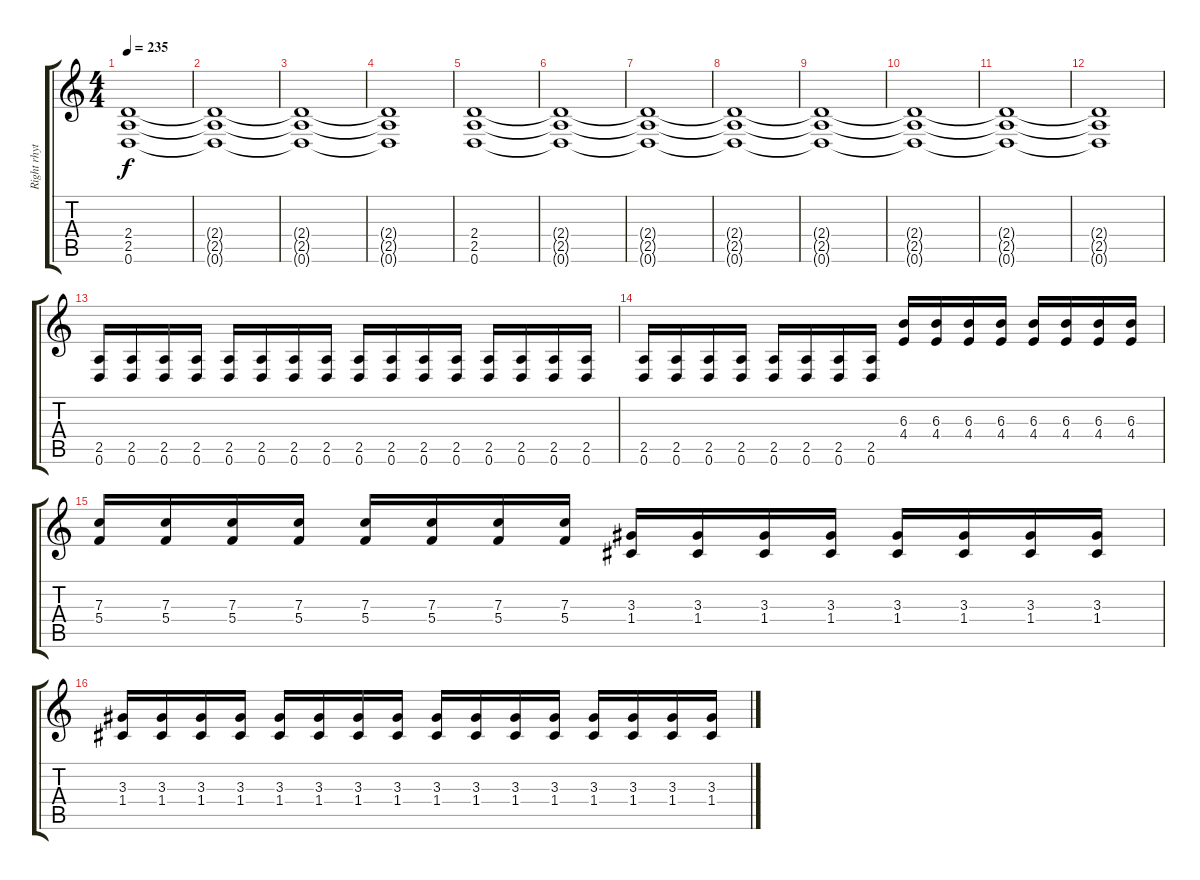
\track ("Right rhythm" "Right rhyt") {instrument overdrivenguitar}
\staff {score tabs}
\tuning (D4 A3 F3 C3 G2 D2) {hide}
\ts (4 4)
\tempo 235
\clef g2
\ks c
(2.4{t} 2.5{t} 0.6{t}).1{dy f} |
(2.4{t} 2.5{t} 0.6{t}).1 |
(2.4{t} 2.5{t} 0.6{t}).1 |
(2.4{t} 2.5{t} 0.6{t}).1 |
(2.4 2.5 0.6).1 |
(2.4{t} 2.5{t} 0.6{t}).1 |
(2.4{t} 2.5{t} 0.6{t}).1 |
(2.4{t} 2.5{t} 0.6{t}).1 |
(2.4{t} 2.5{t} 0.6{t}).1 |
(2.4{t} 2.5{t} 0.6{t}).1 |
(2.4{t} 2.5{t} 0.6{t}).1 |
(2.4{t} 2.5{t} 0.6{t}).1 |
(2.5 0.6).16 (2.5 0.6).16 (2.5 0.6).16 (2.5 0.6).16 (2.5 0.6).16 (2.5 0.6).16 (2.5 0.6).16 (2.5 0.6).16 (2.5 0.6).16 (2.5 0.6).16 (2.5 0.6).16 (2.5 0.6).16 (2.5 0.6).16 (2.5 0.6).16 (2.5 0.6).16 (2.5 0.6).16 |
(2.5 0.6).16 (2.5 0.6).16 (2.5 0.6).16 (2.5 0.6).16 (2.5 0.6).16 (2.5 0.6).16 (2.5 0.6).16 (2.5 0.6).16 (6.3 4.4).16 (6.3 4.4).16 (6.3 4.4).16 (6.3 4.4).16 (6.3 4.4).16 (6.3 4.4).16 (6.3 4.4).16 (6.3 4.4).16 |
(7.3 5.4).16 (7.3 5.4).16 (7.3 5.4).16 (7.3 5.4).16 (7.3 5.4).16 (7.3 5.4).16 (7.3 5.4).16 (7.3 5.4).16 (3.3 1.4).16 (3.3 1.4).16 (3.3 1.4).16 (3.3 1.4).16 (3.3 1.4).16 (3.3 1.4).16 (3.3 1.4).16 (3.3 1.4).16 |
(3.3 1.4).16 (3.3 1.4).16 (3.3 1.4).16 (3.3 1.4).16 (3.3 1.4).16 (3.3 1.4).16 (3.3 1.4).16 (3.3 1.4).16 (3.3 1.4).16 (3.3 1.4).16 (3.3 1.4).16 (3.3 1.4).16 (3.3 1.4).16 (3.3 1.4).16 (3.3 1.4).16 (3.3 1.4).16
